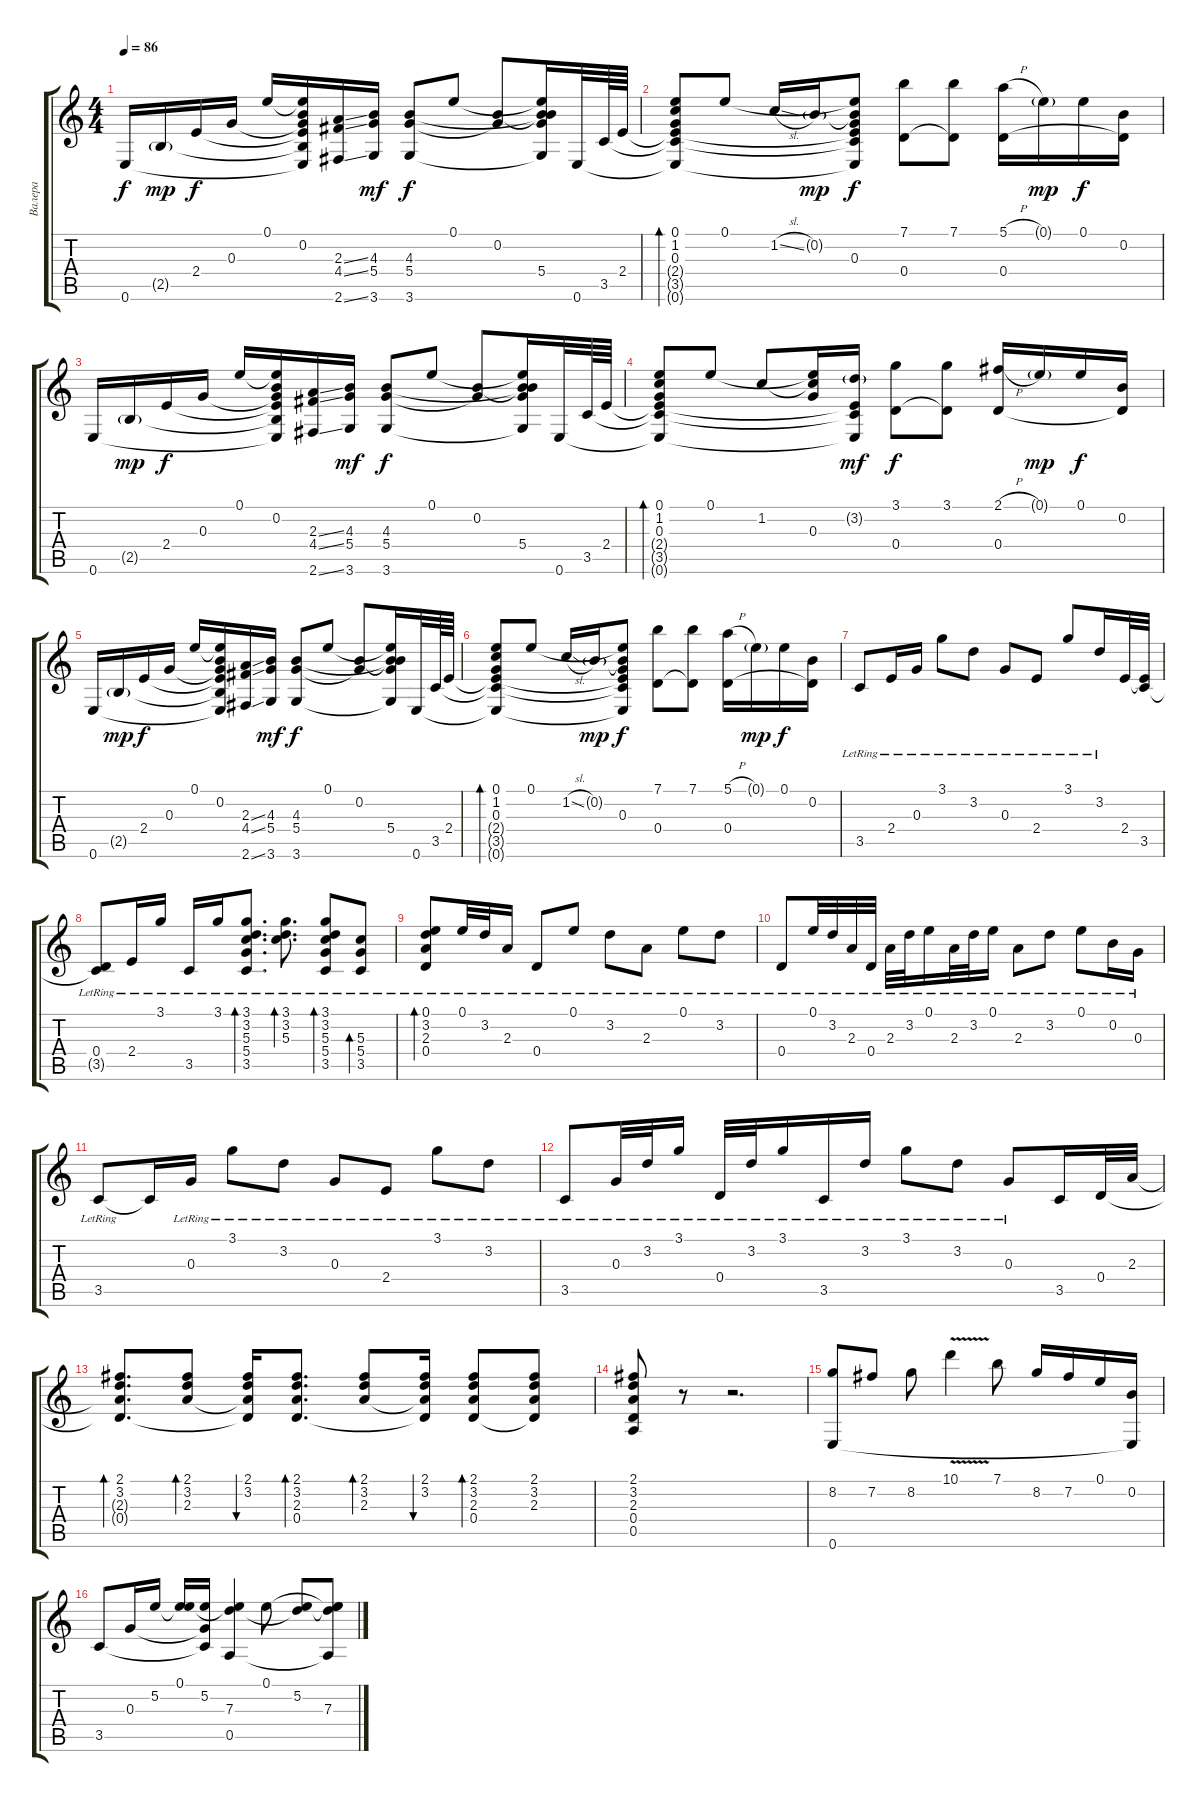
\track ("Валера" "Валера") {instrument acousticguitarnylon}
\staff {score tabs}
\tuning (E4 B3 G3 D3 A2 E2) {hide}
\ts (4 4)
\tempo 86
\clef g2
\ks c
0.6.16{dy f} 2.5{g}.16{dy mp} 2.4.16{dy f} 0.3.16 0.1.16 (0.1{t} 0.2 0.3{t} 2.4{t} 2.5{t} 0.6{t}).16 (2.3{ss} 4.4{ss} 2.6{ss}).16 (4.3 5.4 3.6).16{dy mf} (4.3 5.4 3.6).8{dy f} 0.1.8 (0.2 5.4{t}).8 (0.1{t} 0.2{t} 4.3{t} 5.4 3.6{t}).16 0.6.32 3.5.64 2.4.64 |
(0.1 1.2 0.3 2.4{t} 3.5{t} 0.6{t}).8{bd 30} 0.1.8 1.2{sl}.16 0.2{g}.16{dy mp} (0.1{t} 0.2{t} 0.3 2.4{t} 3.5{t} 0.6{t}).8{dy f} (7.1 0.4).8 (7.1 0.4{t}).8 (5.1{h} 0.4).16 0.1{g}.16{dy mp} 0.1.16{dy f} (0.2 0.4{t}).16 |
0.6.16 2.5{g}.16{dy mp} 2.4.16{dy f} 0.3.16 0.1.16 (0.1{t} 0.2 0.3{t} 2.4{t} 2.5{t} 0.6{t}).16 (2.3{ss} 4.4{ss} 2.6{ss}).16 (4.3 5.4 3.6).16{dy mf} (4.3 5.4 3.6).8{dy f} 0.1.8 (0.2 5.4{t}).8 (0.1{t} 0.2{t} 4.3{t} 5.4 3.6{t}).16 0.6.32 3.5.64 2.4.64 |
(0.1 1.2 0.3 2.4{t} 3.5{t} 0.6{t}).8{bd 30} 0.1.8 1.2.8 (0.1{t} 1.2{t} 0.3).16 (3.2{g} 2.4{t} 3.5{t} 0.6{t}).16{dy mf} (3.1 0.4).8{dy f} (3.1 0.4{t}).8 (2.1{h} 0.4).16 0.1{g}.16{dy mp} 0.1.16{dy f} (0.2 0.4{t}).16 |
0.6.16 2.5{g}.16{dy mp} 2.4.16{dy f} 0.3.16 0.1.16 (0.1{t} 0.2 0.3{t} 2.4{t} 2.5{t} 0.6{t}).16 (2.3{ss} 4.4{ss} 2.6{ss}).16 (4.3 5.4 3.6).16{dy mf} (4.3 5.4 3.6).8{dy f} 0.1.8 (0.2 5.4{t}).8 (0.1{t} 0.2{t} 4.3{t} 5.4 3.6{t}).16 0.6.32 3.5.64 2.4.64 |
(0.1 1.2 0.3 2.4{t} 3.5{t} 0.6{t}).8{bd 30} 0.1.8 1.2{sl}.16 0.2{g}.16{dy mp} (0.1{t} 0.2{t} 0.3 2.4{t} 3.5{t} 0.6{t}).8{dy f} (7.1 0.4).8 (7.1 0.4{t}).8 (5.1{h} 0.4).16 0.1{g}.16{dy mp} 0.1.16{dy f} (0.2 0.4{t}).16 |
3.5{lr}.8 2.4{lr}.16 0.3{lr}.16 3.1{lr}.8 3.2{lr}.8 0.3{lr}.8 2.4{lr}.8 3.1{lr}.8 3.2{lr}.16 2.4.32 (2.4{t} 3.5).32 |
(0.4{lr} 3.5{t}).8 2.4{lr}.16 3.1{lr}.16 3.5{lr}.16 3.1{lr}.16 (3.1{lr} 3.2{lr} 5.3{lr} 5.4{lr} 3.5{lr}).8{d bd 30} (3.1{lr} 3.2{lr} 5.3{lr}).8{d bd 30} (3.1{lr} 3.2{lr} 5.3{lr} 5.4{lr} 3.5{lr}).8{bd 30} (5.3{lr} 5.4{lr} 3.5{lr}).8{bd 30} |
(0.1{lr} 3.2{lr} 2.3{lr} 0.4{lr}).8{bd 60} 0.1{lr}.32 3.2{lr}.32 2.3{lr}.16 0.4{lr}.8 0.1{lr}.8 3.2{lr}.8 2.3{lr}.8 0.1{lr}.8 3.2{lr}.8 |
0.4{lr}.8 0.1{lr}.32 3.2{lr}.32 2.3{lr}.32 0.4{lr}.32 2.3{lr}.32 3.2{lr}.32 0.1{lr}.16 2.3{lr}.32 3.2{lr}.32 0.1{lr}.16 2.3{lr}.8 3.2{lr}.8 0.1{lr}.8 0.2{lr}.16 0.3{lr}.16 |
3.5{lr}.8 3.5{t}.16 0.3{lr}.16 3.1{lr}.8 3.2{lr}.8 0.3{lr}.8 2.4{lr}.8 3.1{lr}.8 3.2{lr}.8 |
3.5{lr}.8 0.3{lr}.32 3.2{lr}.32 3.1{lr}.16 0.4{lr}.32 3.2{lr}.32 3.1{lr}.16 3.5{lr}.16 3.2{lr}.16 3.1{lr}.8 3.2{lr}.8 0.3{lr}.8 3.5.16 0.4.32 2.3.32 |
(2.1 3.2 2.3{t} 0.4{t}).8{d bd 60} (2.1 3.2 2.3).8{bd 60} (2.1 3.2 2.3{t} 0.4{t}).16{bu 60} (2.1 3.2 2.3 0.4).8{d bd 60} (2.1 3.2 2.3).8{bd 60} (2.1 3.2 2.3{t} 0.4{t}).16{bu 60} (2.1 3.2 2.3 0.4).8{bd 60} (2.1 3.2 2.3 0.4{t}).8 |
(2.1 3.2 2.3 0.4 0.5).8 r.8 r.2{d} |
(8.2 0.6).8 7.2.8 8.2.8 10.1{v}.4 7.1.8 8.2.16 7.2.16 0.1.16 (0.2 0.6{t}).16 |
3.5.8 0.3.16 5.2.16 (0.1 5.2{t}).16 (5.2 0.3{t} 3.5{t}).16 (0.1{t} 7.3 0.5).4 0.1.8 (5.2 7.3{t}).8 (0.1{t} 5.2{t} 7.3 0.5{t}).8
